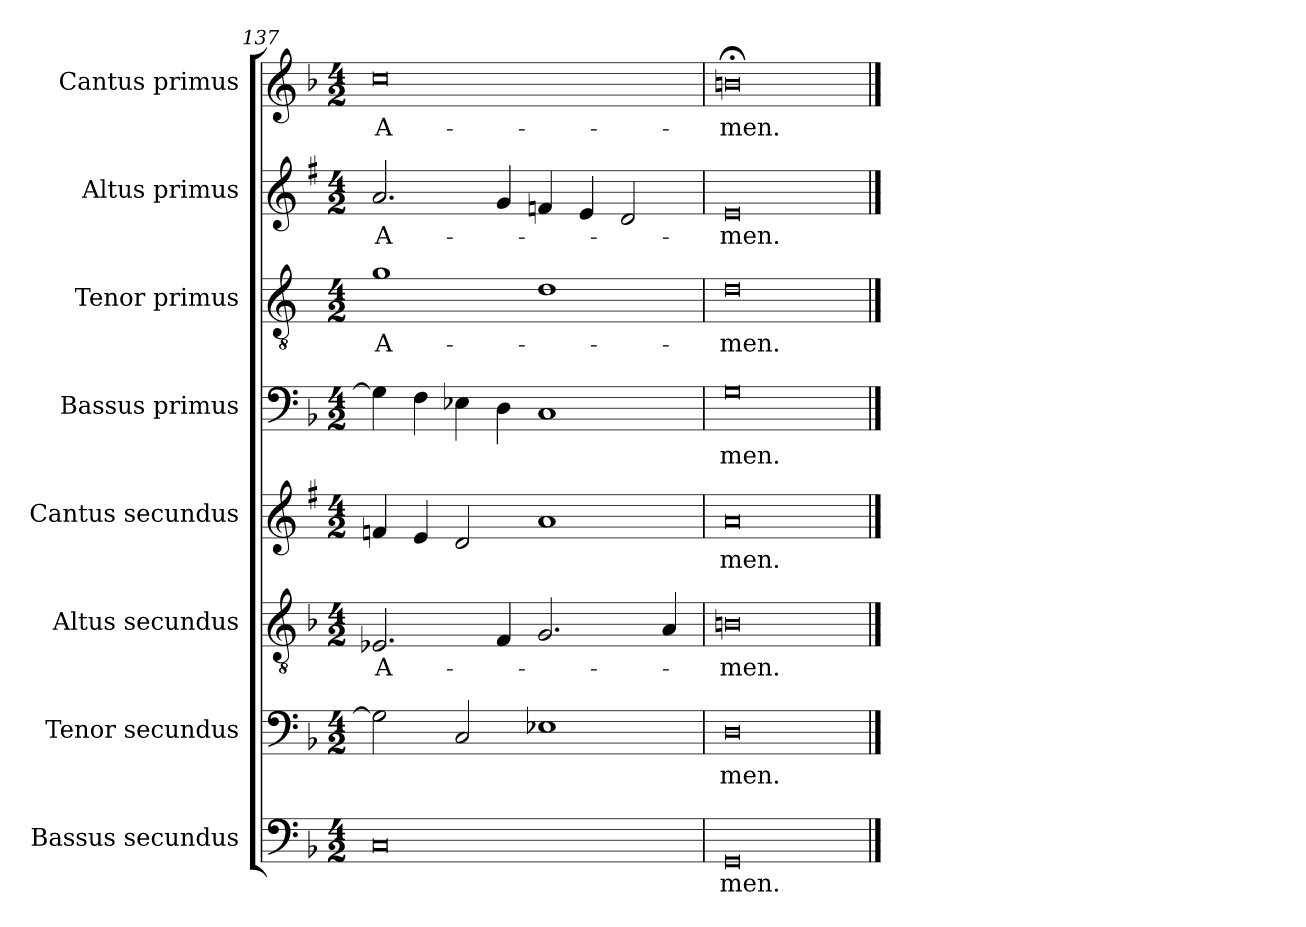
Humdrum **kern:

**kern	**text	**kern	**text	**kern	**text	**kern	**text	**kern	**text	**kern	**text	**kern	**text	**kern	**text
*part8	*part8	*part7	*part7	*part6	*part6	*part5	*part5	*part4	*part4	*part3	*part3	*part2	*part2	*part1	*part1
*staff8	*staff8	*staff7	*staff7	*staff6	*staff6	*staff5	*staff5	*staff4	*staff4	*staff3	*staff3	*staff2	*staff2	*staff1	*staff1
*I"Bassus secundus	*	*I"Tenor secundus	*	*I"Altus secundus	*	*I"Cantus secundus	*	*I"Bassus primus	*	*I"Tenor primus	*	*I"Altus primus	*	*I"Cantus primus	*
*I'B2	*	*I'T2	*	*I'A2	*	*I'C2	*	*I'B1	*	*I'T1	*	*I'A1	*	*I'C1	*
*clefF4	*	*clefF4	*	*clefGv2	*	*clefG2	*	*clefF4	*	*clefGv2	*	*clefG2	*	*clefG2	*
*	*	*	*	*	*	*ITrd1c2	*	*	*	*ITrd4c7	*	*ITrd1c2	*	*	*
*k[b-]	*	*k[b-]	*	*k[b-]	*	*k[b-]	*	*k[b-]	*	*k[b-]	*	*k[b-]	*	*k[b-]	*
*F:	*	*F:	*	*F:	*	*F:	*	*F:	*	*F:	*	*F:	*	*F:	*
*M4/2	*	*M4/2	*	*M4/2	*	*M4/2	*	*M4/2	*	*M4/2	*	*M4/2	*	*M4/2	*
=137	=137	=137	=137	=137	=137	=137	=137	=137	=137	=137	=137	=137	=137	=137	=137
!	!	!	!	!	!LO:LY:b	!	!	!	!	!	!LO:LY:b	!	!LO:LY:b	!	!LO:LY:b
0C	.	2G\]	.	2.E-X/	A-	4e-X/	.	4G\]	.	1c	A-	2.g/	A-	0cc	A-
.	.	.	.	.	.	4d/	.	4F\	.	.	.	.	.	.	.
.	.	2C/	.	.	.	2c/	.	4E-X\	.	.	.	.	.	.	.
.	.	.	.	4F/	.	.	.	4D\	.	.	.	4f/	.	.	.
.	.	1E-X	.	2.G/	.	1g	.	1C	.	1G	.	4e-X/	.	.	.
.	.	.	.	.	.	.	.	.	.	.	.	4d/	.	.	.
.	.	.	.	.	.	.	.	.	.	.	.	2c/	.	.	.
.	.	.	.	4A/	.	.	.	.	.	.	.	.	.	.	.
=138	=138	=138	=138	=138	=138	=138	=138	=138	=138	=138	=138	=138	=138	=138	=138
!	!LO:LY:b	!	!LO:LY:b	!	!LO:LY:b	!	!LO:LY:b	!	!LO:LY:b	!	!LO:LY:b	!	!LO:LY:b	!	!LO:LY:b
0GG	-men.	0D	-men.	0Bn	-men.	0g	-men.	0G	-men.	0G	-men.	0d	-men.	0bn;<	-men.
==	==	==	==	==	==	==	==	==	==	==	==	==	==	==	==
*-	*-	*-	*-	*-	*-	*-	*-	*-	*-	*-	*-	*-	*-	*-	*-
